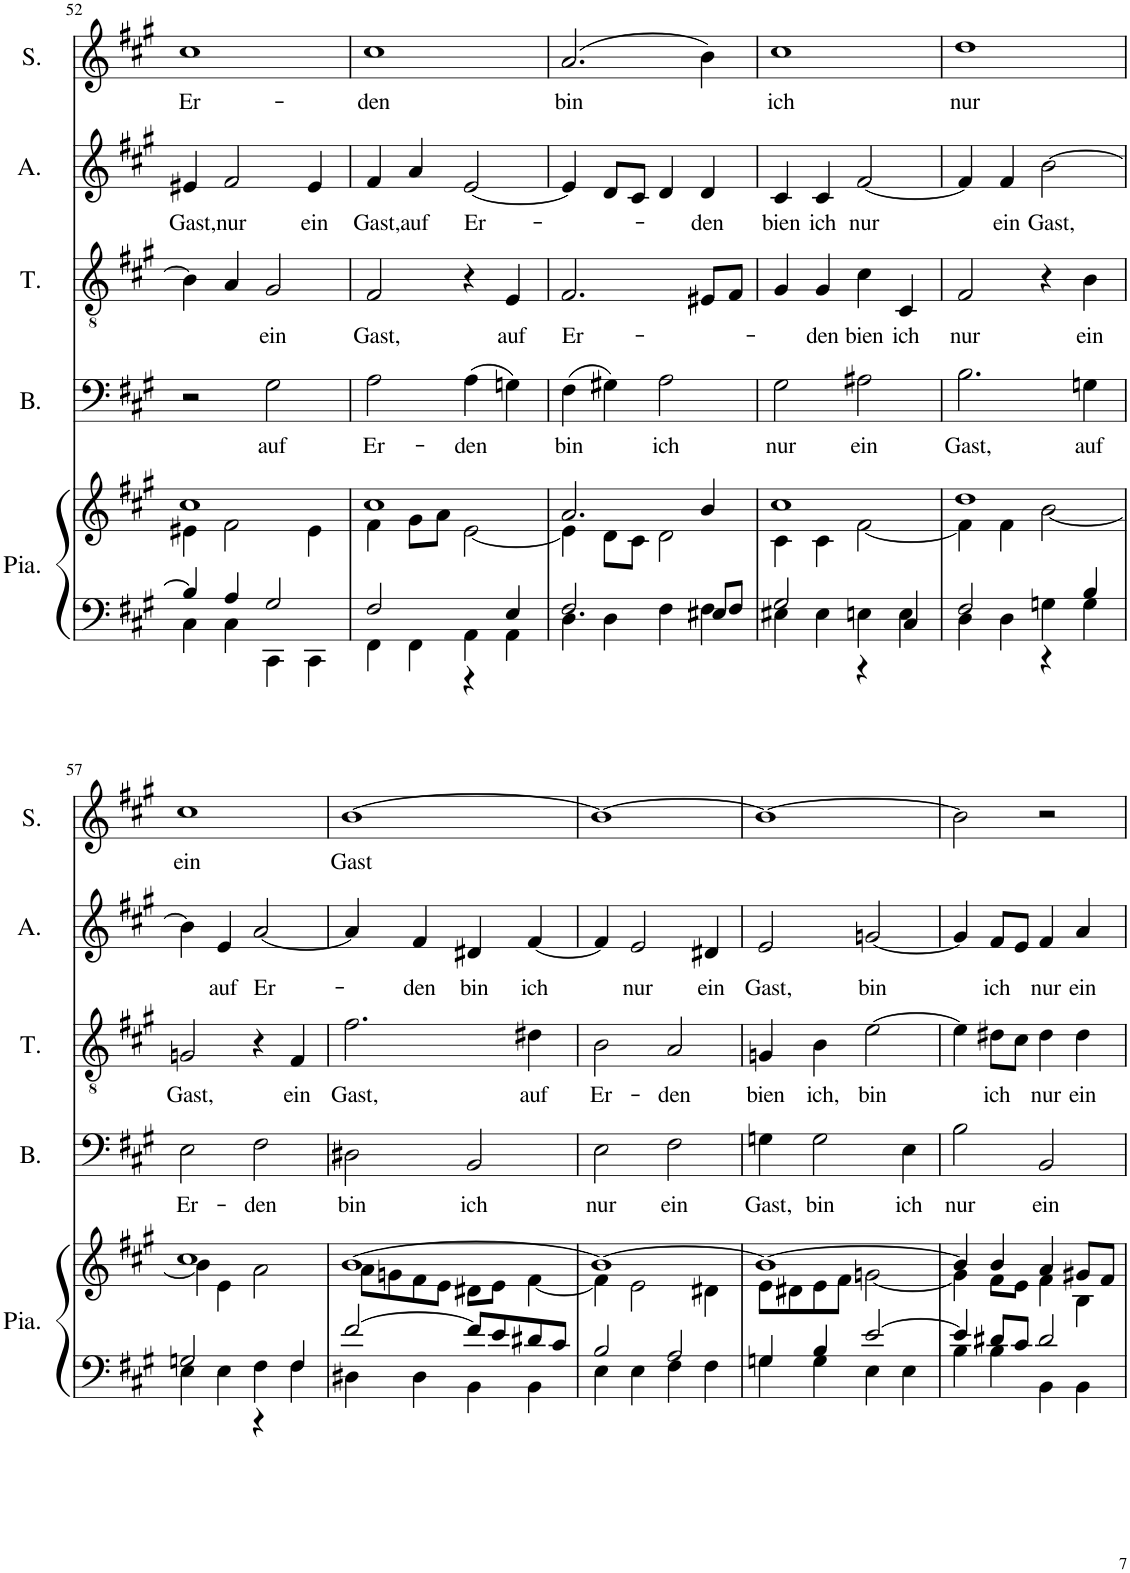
**kern	**kern	**kern	**text	**kern	**text	**kern	**text	**kern	**text
*part5	*part5	*part4	*part4	*part3	*part3	*part2	*part2	*part1	*part1
*staff6	*staff5	*staff4	*staff4	*staff3	*staff3	*staff2	*staff2	*staff1	*staff1
*I"Piano	*	*I"Basse	*	*I"Ténor	*	*I"Alto	*	*I"Soprano	*
*I'Pia.	*	*I'B.	*	*I'T.	*	*I'A.	*	*I'S.	*
!!LO:PB:g=z
*clefF4	*clefG2	*clefF4	*	*clefGv2	*	*clefG2	*	*clefG2	*
*k[f#c#g#]	*k[f#c#g#]	*k[f#c#g#]	*	*k[f#c#g#]	*	*k[f#c#g#]	*	*k[f#c#g#]	*
*M2/2	*M2/2	*M2/2	*	*M2/2	*	*M2/2	*	*M2/2	*
*met(c|)	*met(c|)	*met(c|)	*	*met(c|)	*	*met(c|)	*	*met(c|)	*
=52	=52	=52	=52	=52	=52	=52	=52	=52	=52
*^	*^	*	*	*	*	*	*	*	*
!	!	!	!	!	!	!	!	!	!LO:LY:b	!	!LO:LY:b
4C#\	4B/]	1cc#	4e#X\	2r	.	4B\]	.	4e#X/	Gast,	1cc#	Er-
!	!	!	!	!	!	!	!	!	!LO:LY:b	!	!
4C#\	4A/	.	2f#\	.	.	4A/	.	2f#/	nur	.	.
!	!	!	!	!	!LO:LY:b	!	!LO:LY:b	!	!	!	!
4CC#\	2G#/	.	.	2G#\	auf	2G#/	ein	.	.	.	.
!	!	!	!	!	!	!	!	!	!LO:LY:b	!	!
4CC#\	.	.	4e#\	.	.	.	.	4e#/	ein	.	.
=53	=53	=53	=53	=53	=53	=53	=53	=53	=53	=53	=53
!	!	!	!	!	!LO:LY:b	!	!LO:LY:b	!	!LO:LY:b	!	!LO:LY:b
4FF#\	2F#/	1cc#	4f#\	2A\	Er-	2F#/	Gast,	4f#/	Gast,	1cc#	-den
!	!	!	!	!	!	!	!	!	!LO:LY:b	!	!
4FF#\	.	.	8g#\L	.	.	.	.	4a/	auf	.	.
.	.	.	8a\J	.	.	.	.	.	.	.	.
!	!	!	!	!	!LO:LY:b	!	!	!	!LO:LY:b	!	!
4AA\	4r	.	[2e\	(4A\	-den	4r	.	[2e/	Er-	.	.
!	!	!	!	!	!	!	!LO:LY:b	!	!	!	!
4AA\	4E/	.	.	4Gn\)	.	4E/	auf	.	.	.	.
=54	=54	=54	=54	=54	=54	=54	=54	=54	=54	=54	=54
!	!	!	!	!	!LO:LY:b	!	!LO:LY:b	!	!	!	!LO:LY:b
4D\	2.F#/	2.a/	4e\]	(4F#\	bin	2.F#/	Er-	4e/]	.	(2.a/	bin
4D\	.	.	8d\L	4G#X\)	.	.	.	8d/L	.	.	.
.	.	.	8c#\J	.	.	.	.	8c#/J	.	.	.
!	!	!	!	!	!LO:LY:b	!	!	!	!	!	!
4F#\	.	.	2d\	2A\	ich	.	.	4d/	.	.	.
!	!	!	!	!	!	!	!	!	!LO:LY:b	!	!
4F#\	8E#X/L	4b/	.	.	.	8E#X/L	.	4d/	-den	4b\)	.
.	8F#/J	.	.	.	.	8F#/J	.	.	.	.	.
=55	=55	=55	=55	=55	=55	=55	=55	=55	=55	=55	=55
!	!	!	!	!	!LO:LY:b	!	!	!	!LO:LY:b	!	!LO:LY:b
4E#X\	2G#/	1cc#	4c#\	2G#\	nur	4G#/	.	4c#/	bien	1cc#	ich
!	!	!	!	!	!	!	!LO:LY:b	!	!LO:LY:b	!	!
4E#\	.	.	4c#\	.	.	4G#/	-den	4c#/	ich	.	.
!	!	!	!	!	!LO:LY:b	!	!LO:LY:b	!	!LO:LY:b	!	!
4En\	4r	.	[2f#\	2A#X\	ein	4c#\	bien	[2f#/	nur	.	.
!	!	!	!	!	!	!	!LO:LY:b	!	!	!	!
4E\	4C#/	.	.	.	.	4C#/	ich	.	.	.	.
=56	=56	=56	=56	=56	=56	=56	=56	=56	=56	=56	=56
!	!	!	!	!	!LO:LY:b	!	!LO:LY:b	!	!	!	!LO:LY:b
4D\	2F#/	1dd	4f#\]	2.B\	Gast,	2F#/	nur	4f#/]	.	1dd	nur
!	!	!	!	!	!	!	!	!	!LO:LY:b	!	!
4D\	.	.	4f#\	.	.	.	.	4f#/	ein	.	.
!	!	!	!	!	!	!	!	!	!LO:LY:b	!	!
4Gn\	4r	.	[2b\	.	.	4r	.	[2b\	Gast,	.	.
!	!	!	!	!	!LO:LY:b	!	!LO:LY:b	!	!	!	!
4G\	4B/	.	.	4Gn\	auf	4B\	ein	.	.	.	.
!!LO:LB:g=z
=57	=57	=57	=57	=57	=57	=57	=57	=57	=57	=57	=57
!	!	!	!	!	!LO:LY:b	!	!LO:LY:b	!	!	!	!LO:LY:b
4E\	2Gn/	1cc#	4b\]	2E\	Er-	2Gn/	Gast,	4b\]	.	1cc#	ein
!	!	!	!	!	!	!	!	!	!LO:LY:b	!	!
4E\	.	.	4e\	.	.	.	.	4e/	auf	.	.
!	!	!	!	!	!LO:LY:b	!	!	!	!LO:LY:b	!	!
4F#\	4r	.	2a\	2F#\	-den	4r	.	[2a/	Er-	.	.
!	!	!	!	!	!	!	!LO:LY:b	!	!	!	!
4F#\	4F#/	.	.	.	.	4F#/	ein	.	.	.	.
=58	=58	=58	=58	=58	=58	=58	=58	=58	=58	=58	=58
!	!	!	!	!	!LO:LY:b	!	!LO:LY:b	!	!	!	!LO:LY:b
4D#X\	[2f#/	[1b	8a\L	2D#X\	bin	2.f#\	Gast,	4a/]	.	[1b	Gast
.	.	.	8gn\	.	.	.	.	.	.	.	.
!	!	!	!	!	!	!	!	!	!LO:LY:b	!	!
4D#\	.	.	8f#\	.	.	.	.	4f#/	-den	.	.
.	.	.	8e\J	.	.	.	.	.	.	.	.
!	!	!	!	!	!LO:LY:b	!	!	!	!LO:LY:b	!	!
4BB\	8f#/L]	.	8d#X\L	2BB/	ich	.	.	4d#X/	bin	.	.
.	8e/	.	8e\J	.	.	.	.	.	.	.	.
!	!	!	!	!	!	!	!LO:LY:b	!	!LO:LY:b	!	!
4BB\	8d#X/	.	[4f#\	.	.	4d#X\	auf	[4f#/	ich	.	.
.	8c#/J	.	.	.	.	.	.	.	.	.	.
=59	=59	=59	=59	=59	=59	=59	=59	=59	=59	=59	=59
!	!	!	!	!	!LO:LY:b	!	!LO:LY:b	!	!	!	!
4E\	2B/	1b_	4f#\]	2E\	nur	2B\	Er-	4f#/]	.	1b_	.
!	!	!	!	!	!	!	!	!	!LO:LY:b	!	!
4E\	.	.	2e\	.	.	.	.	2e/	nur	.	.
!	!	!	!	!	!LO:LY:b	!	!LO:LY:b	!	!	!	!
4F#\	2A/	.	.	2F#\	ein	2A/	-den	.	.	.	.
!	!	!	!	!	!	!	!	!	!LO:LY:b	!	!
4F#\	.	.	4d#X\	.	.	.	.	4d#X/	ein	.	.
=60	=60	=60	=60	=60	=60	=60	=60	=60	=60	=60	=60
!	!	!	!	!	!LO:LY:b	!	!LO:LY:b	!	!LO:LY:b	!	!
4Gn\	4G/	1b_	8e\L	4Gn\	Gast,	4Gn/	bien	2e/	Gast,	1b_	.
.	.	.	8d#X\	.	.	.	.	.	.	.	.
!	!	!	!	!	!LO:LY:b	!	!LO:LY:b	!	!	!	!
4G\	4B/	.	8e\	2G\	bin	4B\	ich,	.	.	.	.
.	.	.	8f#\J	.	.	.	.	.	.	.	.
!	!	!	!	!	!	!	!LO:LY:b	!	!LO:LY:b	!	!
4E\	[2e/	.	[2gn\	.	.	[2e\	bin	[2gn/	bin	.	.
!	!	!	!	!	!LO:LY:b	!	!	!	!	!	!
4E\	.	.	.	4E\	ich	.	.	.	.	.	.
=61	=61	=61	=61	=61	=61	=61	=61	=61	=61	=61	=61
!	!	!	!	!	!LO:LY:b	!	!	!	!	!	!
4B\	4e/]	4b/]	4g\]	2B\	nur	4e\]	.	4g/]	.	2b\]	.
!	!	!	!	!	!	!	!LO:LY:b	!	!LO:LY:b	!	!
4B\	8d#X/L	4b/	8f#\L	.	.	8d#X\L	ich	8f#/L	ich	.	.
.	8c#/J	.	8e\J	.	.	8c#\J	.	8e/J	.	.	.
!	!	!	!	!	!LO:LY:b	!	!LO:LY:b	!	!LO:LY:b	!	!
4BB\	2d#/	4a/	4f#\	2BB/	ein	4d#\	nur	4f#/	nur	2r	.
!	!	!	!	!	!	!	!LO:LY:b	!	!LO:LY:b	!	!
4BB\	.	8g#X/L	4B\	.	.	4d#\	ein	4a/	ein	.	.
.	.	8f#/J	.	.	.	.	.	.	.	.	.
*v	*v	*	*	*	*	*	*	*	*	*	*
*	*v	*v	*	*	*	*	*	*	*	*
=	=	=	=	=	=	=	=	=	=
*-	*-	*-	*-	*-	*-	*-	*-	*-	*-
